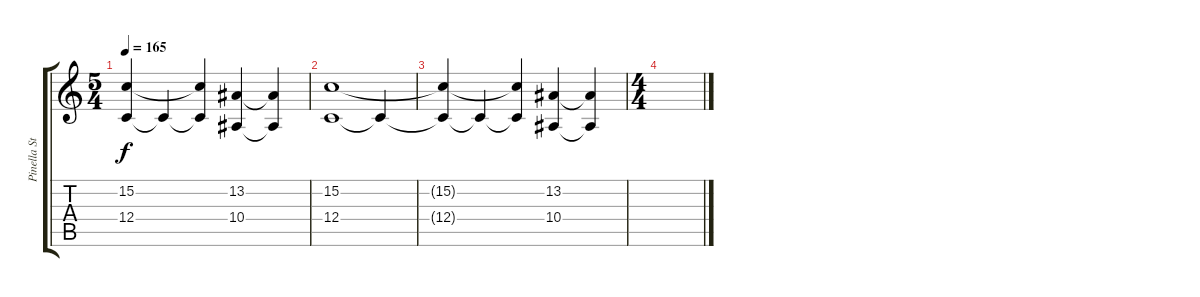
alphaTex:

\track ("Pinella Strings" "Pinella St") {instrument tremolostrings}
\staff {score tabs}
\tuning (D4 A3 F3 C3 G2 D2) {hide}
\ts (5 4)
\tempo 165
\clef g2
\ks c
(15.2{t} 12.4{t}).4{dy f} 12.4{t}.4 (15.2{t} 12.4{t}).4 (13.2 10.4).4 (13.2{t} 10.4{t}).4 |
(15.2 12.4).1{volume 6 instrument choiraahs} 12.4{t}.4 |
(15.2{t} 12.4{t}).4 12.4{t}.4 (15.2{t} 12.4{t}).4 (13.2 10.4).4 (13.2{t} 10.4{t}).4 |
\ts (4 4)
